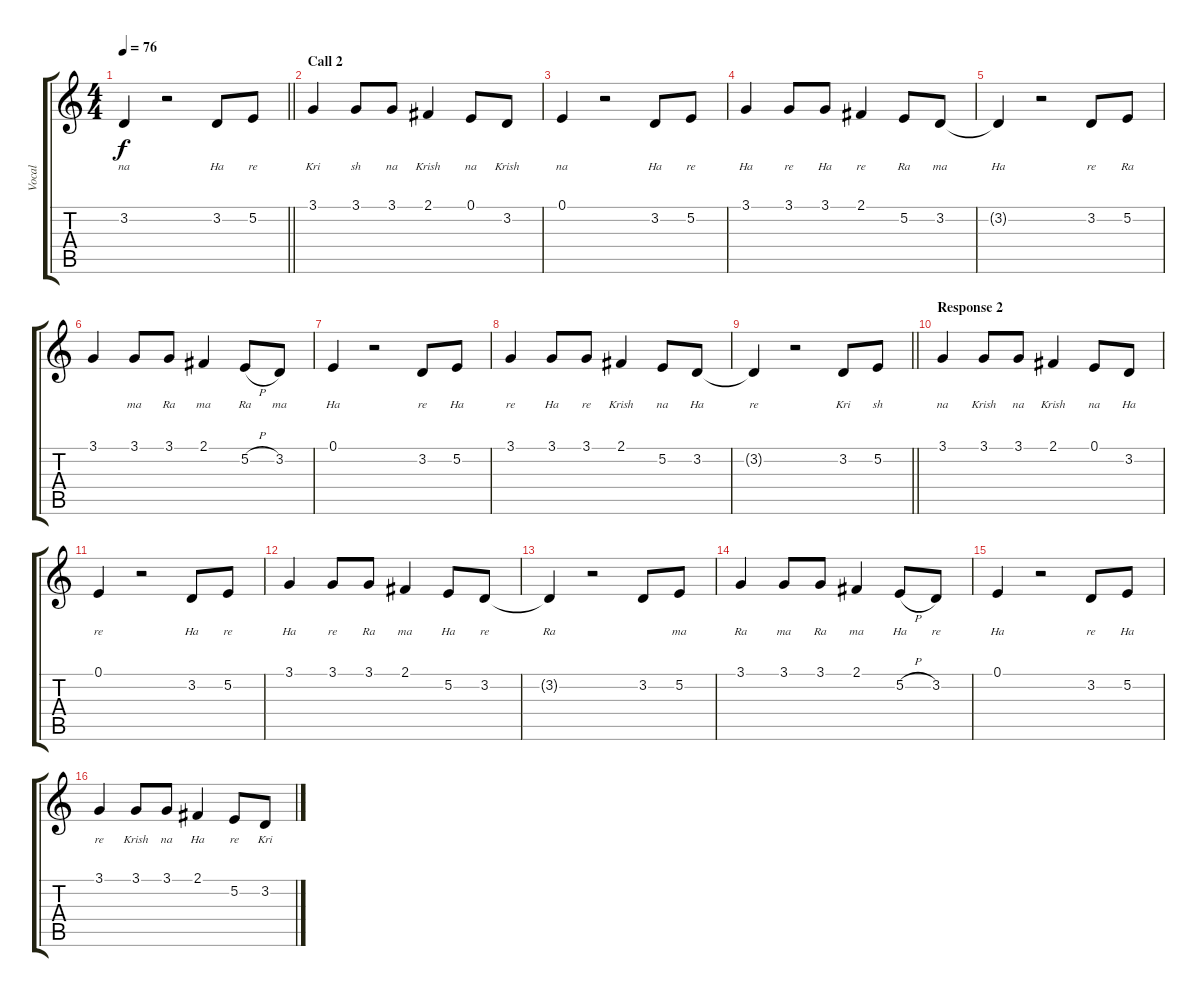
\track ("Vocal" "Vocal") {instrument acousticgrandpiano}
\staff {score tabs}
\tuning (E4 B3 G3 D3 A2 E2) {hide}
\ts (4 4)
\tempo 76
\clef g2
\barLineRight lightlight
\ks c
3.2{t}.4{lyrics (0 "na") lyrics (1 "") lyrics (2 "") lyrics (3 "") lyrics (4 "") dy f} r.2 3.2.8{lyrics (0 "Ha") lyrics (1 "") lyrics (2 "") lyrics (3 "") lyrics (4 "")} 5.2.8{lyrics (0 "re") lyrics (1 "") lyrics (2 "") lyrics (3 "") lyrics (4 "")} |
\section ("" "Call 2")
3.1.4{lyrics (0 "Kri") lyrics (1 "") lyrics (2 "") lyrics (3 "") lyrics (4 "")} 3.1.8{lyrics (0 "sh") lyrics (1 "") lyrics (2 "") lyrics (3 "") lyrics (4 "")} 3.1.8{lyrics (0 "na") lyrics (1 "") lyrics (2 "") lyrics (3 "") lyrics (4 "")} 2.1.4{lyrics (0 "Krish") lyrics (1 "") lyrics (2 "") lyrics (3 "") lyrics (4 "")} 0.1.8{lyrics (0 "na") lyrics (1 "") lyrics (2 "") lyrics (3 "") lyrics (4 "")} 3.2.8{lyrics (0 "Krish") lyrics (1 "") lyrics (2 "") lyrics (3 "") lyrics (4 "")} |
0.1.4{lyrics (0 "na") lyrics (1 "") lyrics (2 "") lyrics (3 "") lyrics (4 "")} r.2 3.2.8{lyrics (0 "Ha") lyrics (1 "") lyrics (2 "") lyrics (3 "") lyrics (4 "")} 5.2.8{lyrics (0 "re") lyrics (1 "") lyrics (2 "") lyrics (3 "") lyrics (4 "")} |
3.1.4{lyrics (0 "Ha") lyrics (1 "") lyrics (2 "") lyrics (3 "") lyrics (4 "")} 3.1.8{lyrics (0 "re") lyrics (1 "") lyrics (2 "") lyrics (3 "") lyrics (4 "")} 3.1.8{lyrics (0 "Ha") lyrics (1 "") lyrics (2 "") lyrics (3 "") lyrics (4 "")} 2.1.4{lyrics (0 "re") lyrics (1 "") lyrics (2 "") lyrics (3 "") lyrics (4 "")} 5.2.8{lyrics (0 "Ra") lyrics (1 "") lyrics (2 "") lyrics (3 "") lyrics (4 "")} 3.2.8{lyrics (0 "ma") lyrics (1 "") lyrics (2 "") lyrics (3 "") lyrics (4 "")} |
3.2{t}.4{lyrics (0 "Ha") lyrics (1 "") lyrics (2 "") lyrics (3 "") lyrics (4 "")} r.2 3.2.8{lyrics (0 "re") lyrics (1 "") lyrics (2 "") lyrics (3 "") lyrics (4 "")} 5.2.8{lyrics (0 "Ra") lyrics (1 "") lyrics (2 "") lyrics (3 "") lyrics (4 "")} |
3.1.4{lyrics (0 "") lyrics (1 "") lyrics (2 "") lyrics (3 "") lyrics (4 "")} 3.1.8{lyrics (0 "ma") lyrics (1 "") lyrics (2 "") lyrics (3 "") lyrics (4 "")} 3.1.8{lyrics (0 "Ra") lyrics (1 "") lyrics (2 "") lyrics (3 "") lyrics (4 "")} 2.1.4{lyrics (0 "ma") lyrics (1 "") lyrics (2 "") lyrics (3 "") lyrics (4 "")} 5.2{h}.8{lyrics (0 "Ra") lyrics (1 "") lyrics (2 "") lyrics (3 "") lyrics (4 "")} 3.2.8{lyrics (0 "ma") lyrics (1 "") lyrics (2 "") lyrics (3 "") lyrics (4 "")} |
0.1.4{lyrics (0 "Ha") lyrics (1 "") lyrics (2 "") lyrics (3 "") lyrics (4 "")} r.2 3.2.8{lyrics (0 "re") lyrics (1 "") lyrics (2 "") lyrics (3 "") lyrics (4 "")} 5.2.8{lyrics (0 "Ha") lyrics (1 "") lyrics (2 "") lyrics (3 "") lyrics (4 "")} |
3.1.4{lyrics (0 "re") lyrics (1 "") lyrics (2 "") lyrics (3 "") lyrics (4 "")} 3.1.8{lyrics (0 "Ha") lyrics (1 "") lyrics (2 "") lyrics (3 "") lyrics (4 "")} 3.1.8{lyrics (0 "re") lyrics (1 "") lyrics (2 "") lyrics (3 "") lyrics (4 "")} 2.1.4{lyrics (0 "Krish") lyrics (1 "") lyrics (2 "") lyrics (3 "") lyrics (4 "")} 5.2.8{lyrics (0 "na") lyrics (1 "") lyrics (2 "") lyrics (3 "") lyrics (4 "")} 3.2.8{lyrics (0 "Ha") lyrics (1 "") lyrics (2 "") lyrics (3 "") lyrics (4 "")} |
\barLineRight lightlight
3.2{t}.4{lyrics (0 "re") lyrics (1 "") lyrics (2 "") lyrics (3 "") lyrics (4 "")} r.2 3.2.8{lyrics (0 "Kri") lyrics (1 "") lyrics (2 "") lyrics (3 "") lyrics (4 "")} 5.2.8{lyrics (0 "sh") lyrics (1 "") lyrics (2 "") lyrics (3 "") lyrics (4 "")} |
\section ("" "Response 2")
3.1.4{lyrics (0 "na") lyrics (1 "") lyrics (2 "") lyrics (3 "") lyrics (4 "")} 3.1.8{lyrics (0 "Krish") lyrics (1 "") lyrics (2 "") lyrics (3 "") lyrics (4 "")} 3.1.8{lyrics (0 "na") lyrics (1 "") lyrics (2 "") lyrics (3 "") lyrics (4 "")} 2.1.4{lyrics (0 "Krish") lyrics (1 "") lyrics (2 "") lyrics (3 "") lyrics (4 "")} 0.1.8{lyrics (0 "na") lyrics (1 "") lyrics (2 "") lyrics (3 "") lyrics (4 "")} 3.2.8{lyrics (0 "Ha") lyrics (1 "") lyrics (2 "") lyrics (3 "") lyrics (4 "")} |
0.1.4{lyrics (0 "re") lyrics (1 "") lyrics (2 "") lyrics (3 "") lyrics (4 "")} r.2 3.2.8{lyrics (0 "Ha") lyrics (1 "") lyrics (2 "") lyrics (3 "") lyrics (4 "")} 5.2.8{lyrics (0 "re") lyrics (1 "") lyrics (2 "") lyrics (3 "") lyrics (4 "")} |
3.1.4{lyrics (0 "Ha") lyrics (1 "") lyrics (2 "") lyrics (3 "") lyrics (4 "")} 3.1.8{lyrics (0 "re") lyrics (1 "") lyrics (2 "") lyrics (3 "") lyrics (4 "")} 3.1.8{lyrics (0 "Ra") lyrics (1 "") lyrics (2 "") lyrics (3 "") lyrics (4 "")} 2.1.4{lyrics (0 "ma") lyrics (1 "") lyrics (2 "") lyrics (3 "") lyrics (4 "")} 5.2.8{lyrics (0 "Ha") lyrics (1 "") lyrics (2 "") lyrics (3 "") lyrics (4 "")} 3.2.8{lyrics (0 "re") lyrics (1 "") lyrics (2 "") lyrics (3 "") lyrics (4 "")} |
3.2{t}.4{lyrics (0 "Ra") lyrics (1 "") lyrics (2 "") lyrics (3 "") lyrics (4 "")} r.2 3.2.8{lyrics (0 "") lyrics (1 "") lyrics (2 "") lyrics (3 "") lyrics (4 "")} 5.2.8{lyrics (0 "ma") lyrics (1 "") lyrics (2 "") lyrics (3 "") lyrics (4 "")} |
3.1.4{lyrics (0 "Ra") lyrics (1 "") lyrics (2 "") lyrics (3 "") lyrics (4 "")} 3.1.8{lyrics (0 "ma") lyrics (1 "") lyrics (2 "") lyrics (3 "") lyrics (4 "")} 3.1.8{lyrics (0 "Ra") lyrics (1 "") lyrics (2 "") lyrics (3 "") lyrics (4 "")} 2.1.4{lyrics (0 "ma") lyrics (1 "") lyrics (2 "") lyrics (3 "") lyrics (4 "")} 5.2{h}.8{lyrics (0 "Ha") lyrics (1 "") lyrics (2 "") lyrics (3 "") lyrics (4 "")} 3.2.8{lyrics (0 "re") lyrics (1 "") lyrics (2 "") lyrics (3 "") lyrics (4 "")} |
0.1.4{lyrics (0 "Ha") lyrics (1 "") lyrics (2 "") lyrics (3 "") lyrics (4 "")} r.2 3.2.8{lyrics (0 "re") lyrics (1 "") lyrics (2 "") lyrics (3 "") lyrics (4 "")} 5.2.8{lyrics (0 "Ha") lyrics (1 "") lyrics (2 "") lyrics (3 "") lyrics (4 "")} |
3.1.4{lyrics (0 "re") lyrics (1 "") lyrics (2 "") lyrics (3 "") lyrics (4 "")} 3.1.8{lyrics (0 "Krish") lyrics (1 "") lyrics (2 "") lyrics (3 "") lyrics (4 "")} 3.1.8{lyrics (0 "na") lyrics (1 "") lyrics (2 "") lyrics (3 "") lyrics (4 "")} 2.1.4{lyrics (0 "Ha") lyrics (1 "") lyrics (2 "") lyrics (3 "") lyrics (4 "")} 5.2.8{lyrics (0 "re") lyrics (1 "") lyrics (2 "") lyrics (3 "") lyrics (4 "")} 3.2.8{lyrics (0 "Kri") lyrics (1 "") lyrics (2 "") lyrics (3 "") lyrics (4 "")}
